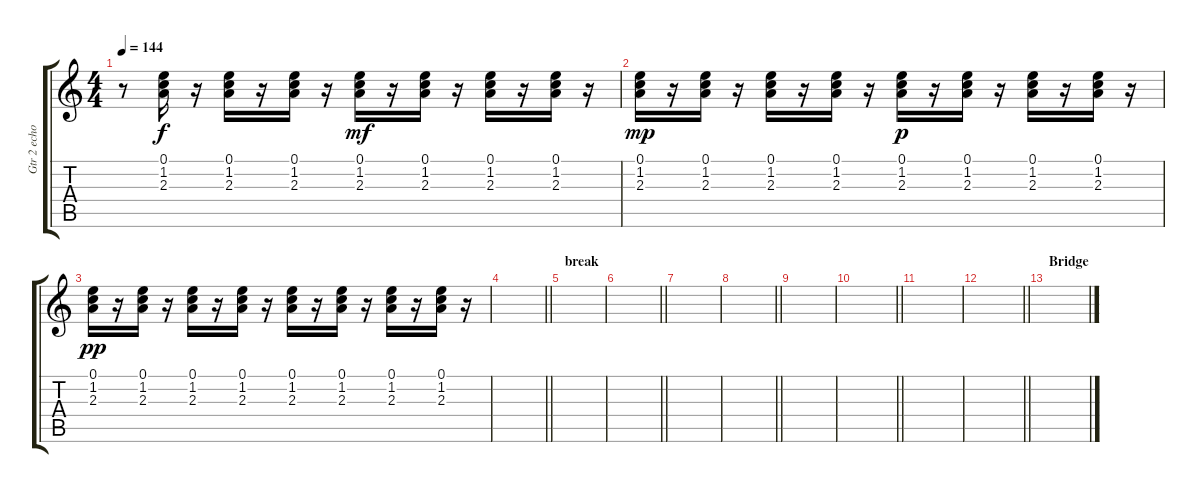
\track ("Gtr 2 echo" "Gtr 2 echo") {instrument electricguitarclean}
\staff {score tabs}
\tuning (E4 B3 G3 D3 A2 E2) {hide}
\ts (4 4)
\tempo 144
\clef g2
\ks c
r.8{dy pp} (0.1 1.2 2.3).16{dy f} r.16 (0.1 1.2 2.3).16 r.16 (0.1 1.2 2.3).16 r.16 (0.1 1.2 2.3).16{dy mf} r.16 (0.1 1.2 2.3).16 r.16 (0.1 1.2 2.3).16 r.16 (0.1 1.2 2.3).16 r.16 |
(0.1 1.2 2.3).16{dy mp} r.16 (0.1 1.2 2.3).16 r.16 (0.1 1.2 2.3).16 r.16 (0.1 1.2 2.3).16 r.16 (0.1 1.2 2.3).16{dy p} r.16 (0.1 1.2 2.3).16 r.16 (0.1 1.2 2.3).16 r.16 (0.1 1.2 2.3).16 r.16 |
(0.1 1.2 2.3).16{dy pp} r.16 (0.1 1.2 2.3).16 r.16 (0.1 1.2 2.3).16 r.16 (0.1 1.2 2.3).16 r.16 (0.1 1.2 2.3).16 r.16 (0.1 1.2 2.3).16 r.16 (0.1 1.2 2.3).16 r.16 (0.1 1.2 2.3).16 r.16 |
\barLineRight lightlight
|
\section ("" "break")
|
\barLineRight lightlight
|
|
\barLineRight lightlight
|
|
\barLineRight lightlight
|
|
\barLineRight lightlight
|
\section ("" "Bridge")
